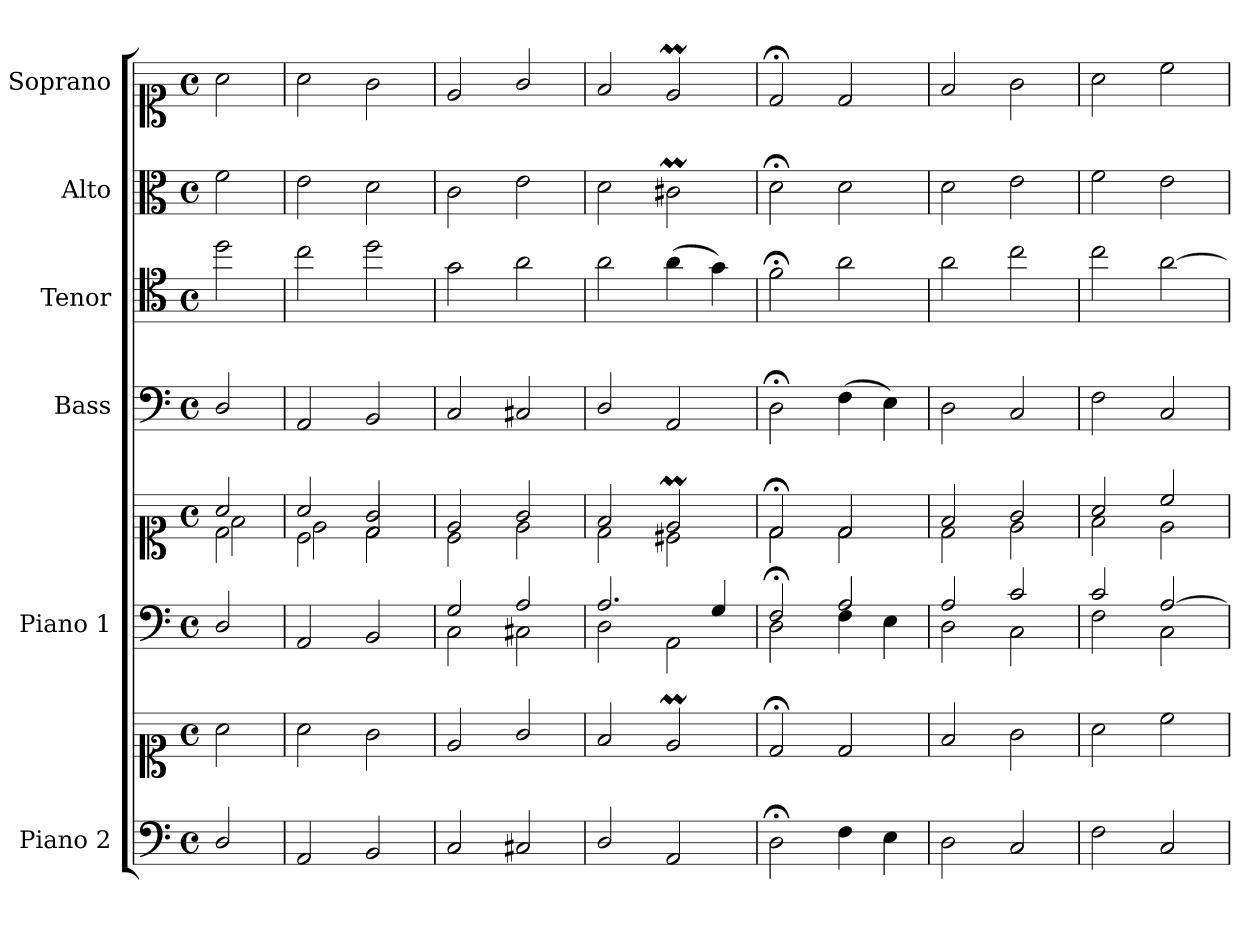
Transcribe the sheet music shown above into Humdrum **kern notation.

**kern	**kern	**kern	**kern	**kern	**kern	**kern	**kern
*part6	*part6	*part5	*part5	*part4	*part3	*part2	*part1
*staff8	*staff7	*staff6	*staff5	*staff4	*staff3	*staff2	*staff1
*I"Piano 2	*	*I"Piano 1	*	*I"Bass	*I"Tenor	*I"Alto	*I"Soprano
*I'Pno 2	*	*I'Pno 1	*	*I'B.	*I'T.	*I'A.	*I'S.
*clefF4	*clefC1	*clefF4	*clefC1	*clefF4	*clefC4	*clefC3	*clefC1
*	*	*	*	*	*ITrd7c12	*	*
*k[]	*k[]	*k[]	*k[]	*k[]	*k[]	*k[]	*k[]
*M4/4	*M4/4	*M4/4	*M4/4	*M4/4	*M4/4	*M4/4	*M4/4
*met(c)	*met(c)	*met(c)	*met(c)	*met(c)	*met(c)	*met(c)	*met(c)
=1	=1	=1	=1	=1	=1	=1	=1
*	*	*	*^	*	*	*	*
*	*	*	*	*^	*	*	*	*
2D/	2a\	2D/	2a/	2d\	2f\	2D/	2d\	2f\	2a\
=2	=2	=2	=2	=2	=2	=2	=2	=2	=2
2AA/	2a\	2AA/	2a/	2c\	2e\	2AA/	2c\	2e\	2a\
2BB/	2g\	2BB/	2g/	2d\	2d/	2BB/	2d\	2d\	2g\
*	*	*	*	*v	*v	*	*	*	*
=3	=3	=3	=3	=3	=3	=3	=3	=3
*	*	*^	*	*	*	*	*	*
2C/	2e/	2G/	2C\	2e/	2c\	2C/	2G\	2c\	2e/
2C#X/	2g/	2A/	2C#X\	2g/	2e\	2C#X/	2A\	2e\	2g/
=4	=4	=4	=4	=4	=4	=4	=4	=4	=4
2D/	2f/	2.A/	2D\	2f/	2d\	2D/	2A\	2d\	2f/
2AA/	2em/	.	2AA\	2em/	2c#X\	2AA/	(4A\	2c#Xm\	2em/
.	.	4G/	.	.	.	.	4G\)	.	.
=5	=5	=5	=5	=5	=5	=5	=5	=5	=5
2D;\	2d;</	2F;/	2D\	2d;</	2d\	2D;<\	2F;<\	2d;<\	2d;</
4F\	2d/	2A/	4F\	2d/	2d\	(4F\	2A\	2d\	2d/
4E\	.	.	4E\	.	.	4E\)	.	.	.
=6	=6	=6	=6	=6	=6	=6	=6	=6	=6
2D\	2f/	2A/	2D\	2f/	2d\	2D\	2A\	2d\	2f/
2C/	2g\	2c/	2C\	2g/	2e\	2C/	2c\	2e\	2g\
=7	=7	=7	=7	=7	=7	=7	=7	=7	=7
2F\	2a\	2c/	2F\	2a/	2f\	2F\	2c\	2f\	2a\
2C/	2cc\	[>2A/	2C\	2cc/	2e\	2C/	[>2A\	2e\	2cc\
*	*	*v	*v	*	*	*	*	*	*
*	*	*	*v	*v	*	*	*	*
=	=	=	=	=	=	=	=
*-	*-	*-	*-	*-	*-	*-	*-
